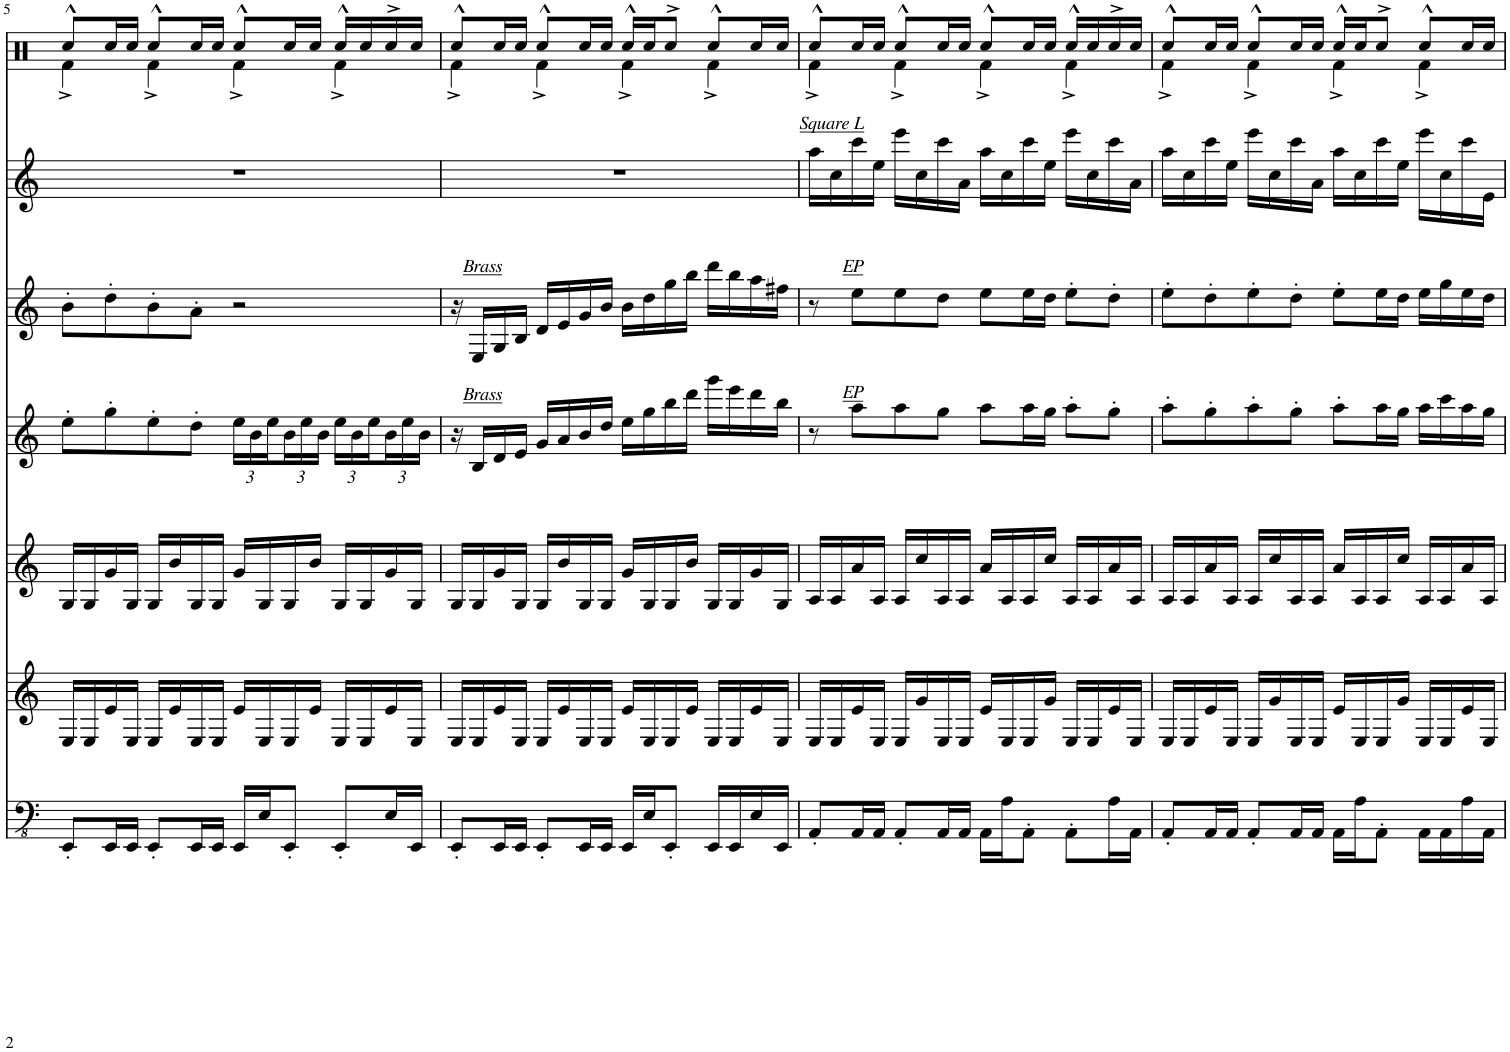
**kern	**kern	**kern	**kern	**kern	**kern	**kern
*part2	*part2	*part2	*part2	*part2	*part2	*part1
*staff7	*staff6	*staff5	*staff4	*staff3	*staff2	*staff1
*I"Bomberman	*	*	*	*	*	*I"Drumset, Snare Drum
!!LO:PB:g=z
*clefG2	*clefG2	*clefG2	*clefG2	*clefG2	*clefG2	*clefX
*k[]	*k[]	*k[]	*k[]	*k[]	*k[]	*k[]
*M4/4	*M4/4	*M4/4	*M4/4	*M4/4	*M4/4	*M4/4
=5	=5	=5	=5	=5	=5	=5
*	*	*	*	*	*	*^
8EEE'/L	16E/LL	16G/LL	8ee'\L	8b'\L	1r	8Rcc^^/L	4Rf^\
.	16E/	16G/	.	.	.	.	.
16EEE/L	16e/	16g/	8gg'\	8dd'\	.	16Rcc/L	.
16EEE/JJ	16E/JJ	16G/JJ	.	.	.	16Rcc/JJ	.
8EEE'/L	16E/LL	16G/LL	8ee'\	8b'\	.	8Rcc^^/L	4Rf^\
.	16e/	16b/	.	.	.	.	.
16EEE/L	16E/	16G/	8dd'\J	8a'\J	.	16Rcc/L	.
16EEE/JJ	16E/JJ	16G/JJ	.	.	.	16Rcc/JJ	.
*	*	*	*Xbrackettup	*	*	*	*
16EEE/LL	16e/LL	16g/LL	24ee\LL	2r	.	8Rcc^^/L	4Rf^\
.	.	.	24b\	.	.	.	.
16EE/J	16E/	16G/	.	.	.	.	.
.	.	.	24ee\	.	.	.	.
8EEE'/J	16E/	16G/	24b\	.	.	16Rcc/L	.
.	.	.	24ee\	.	.	.	.
.	16e/JJ	16b/JJ	.	.	.	16Rcc/JJ	.
.	.	.	24b\JJ	.	.	.	.
8EEE'/L	16E/LL	16G/LL	24ee\LL	.	.	16Rcc^^/LL	4Rf^\
.	.	.	24b\	.	.	.	.
.	16E/	16G/	.	.	.	16Rcc/	.
.	.	.	24ee\	.	.	.	.
16EE/L	16e/	16g/	24b\	.	.	16Rcc^/	.
.	.	.	24ee\	.	.	.	.
16EEE/JJ	16E/JJ	16G/JJ	.	.	.	16Rcc/JJ	.
.	.	.	24b\JJ	.	.	.	.
=6	=6	=6	=6	=6	=6	=6	=6
8EEE'/L	16E/LL	16G/LL	16r	16r	1r	8Rcc^^/L	4Rf^\
!	!	!	!	!LO:TX:a:i:t=Brass	!	!	!
!	!	!	!LO:TX:a:i:t=Brass	!	!	!	!
.	16E/	16G/	16B/LL	16E/LL	.	.	.
16EEE/L	16e/	16g/	16d/	16G/	.	16Rcc/L	.
16EEE/JJ	16E/JJ	16G/JJ	16e/JJ	16B/JJ	.	16Rcc/JJ	.
8EEE'/L	16E/LL	16G/LL	16g/LL	16d/LL	.	8Rcc^^/L	4Rf^\
.	16e/	16b/	16a/	16e/	.	.	.
16EEE/L	16E/	16G/	16b/	16g/	.	16Rcc/L	.
16EEE/JJ	16E/JJ	16G/JJ	16dd/JJ	16b/JJ	.	16Rcc/JJ	.
16EEE/LL	16e/LL	16g/LL	16ee\LL	16b\LL	.	16Rcc^^/LL	4Rf^\
16EE/J	16E/	16G/	16gg\	16dd\	.	16Rcc/J	.
8EEE'/J	16E/	16G/	16bb\	16gg\	.	8Rcc^/J	.
.	16e/JJ	16b/JJ	16ddd\JJ	16bb\JJ	.	.	.
16EEE/LL	16E/LL	16G/LL	16ggg\LL	16ddd\LL	.	8Rcc^^/L	4Rf^\
16EEE/	16E/	16G/	16eee\	16bb\	.	.	.
16EE/	16e/	16g/	16ddd\	16aa\	.	16Rcc/L	.
16EEE/JJ	16E/JJ	16G/JJ	16bb\JJ	16ff#X\JJ	.	16Rcc/JJ	.
=7	=7	=7	=7	=7	=7	=7	=7
!	!	!	!	!	!LO:TX:a:i:t=Square L	!	!
8AAA'/L	16E/LL	16A/LL	8r	8r	16aa\LL	8Rcc^^/L	4Rf^\
.	16E/	16A/	.	.	16cc\	.	.
!	!	!	!	!LO:TX:a:i:t=EP	!	!	!
!	!	!	!LO:TX:a:i:t=EP	!	!	!	!
16AAA/L	16e/	16a/	8aa\L	8ee\L	16ccc\	16Rcc/L	.
16AAA/JJ	16E/JJ	16A/JJ	.	.	16ee\JJ	16Rcc/JJ	.
8AAA'/L	16E/LL	16A/LL	8aa\	8ee\	16eee\LL	8Rcc^^/L	4Rf^\
.	16g/	16cc/	.	.	16cc\	.	.
16AAA/L	16E/	16A/	8gg\J	8dd\J	16ccc\	16Rcc/L	.
16AAA/JJ	16E/JJ	16A/JJ	.	.	16a\JJ	16Rcc/JJ	.
16AAA\LL	16e/LL	16a/LL	8aa\L	8ee\L	16aa\LL	8Rcc^^/L	4Rf^\
16AA\J	16E/	16A/	.	.	16cc\	.	.
8AAA'\J	16E/	16A/	16aa\L	16ee\L	16ccc\	16Rcc/L	.
.	16g/JJ	16cc/JJ	16gg\JJ	16dd\JJ	16ee\JJ	16Rcc/JJ	.
8AAA'\L	16E/LL	16A/LL	8aa'\L	8ee'\L	16eee\LL	16Rcc^^/LL	4Rf^\
.	16E/	16A/	.	.	16cc\	16Rcc/	.
16AA\L	16e/	16a/	8gg'\J	8dd'\J	16ccc\	16Rcc^/	.
16AAA\JJ	16E/JJ	16A/JJ	.	.	16a\JJ	16Rcc/JJ	.
=8	=8	=8	=8	=8	=8	=8	=8
8AAA'/L	16E/LL	16A/LL	8aa'\L	8ee'\L	16aa\LL	8Rcc^^/L	4Rf^\
.	16E/	16A/	.	.	16cc\	.	.
16AAA/L	16e/	16a/	8gg'\	8dd'\	16ccc\	16Rcc/L	.
16AAA/JJ	16E/JJ	16A/JJ	.	.	16ee\JJ	16Rcc/JJ	.
8AAA'/L	16E/LL	16A/LL	8aa'\	8ee'\	16eee\LL	8Rcc^^/L	4Rf^\
.	16g/	16cc/	.	.	16cc\	.	.
16AAA/L	16E/	16A/	8gg'\J	8dd'\J	16ccc\	16Rcc/L	.
16AAA/JJ	16E/JJ	16A/JJ	.	.	16a\JJ	16Rcc/JJ	.
16AAA\LL	16e/LL	16a/LL	8aa'\L	8ee'\L	16aa\LL	16Rcc^^/LL	4Rf^\
16AA\J	16E/	16A/	.	.	16cc\	16Rcc/J	.
8AAA'\J	16E/	16A/	16aa\L	16ee\L	16ccc\	8Rcc^/J	.
.	16g/JJ	16cc/JJ	16gg\JJ	16dd\JJ	16ee\JJ	.	.
16AAA\LL	16E/LL	16A/LL	16aa\LL	16ee\LL	16eee\LL	8Rcc^^/L	4Rf^\
16AAA\	16E/	16A/	16ccc\	16gg\	16cc\	.	.
16AA\	16e/	16a/	16aa\	16ee\	16ccc\	16Rcc/L	.
16AAA\JJ	16E/JJ	16A/JJ	16gg\JJ	16dd\JJ	16e\JJ	16Rcc/JJ	.
*	*	*	*	*	*	*v	*v
=	=	=	=	=	=	=
*-	*-	*-	*-	*-	*-	*-
